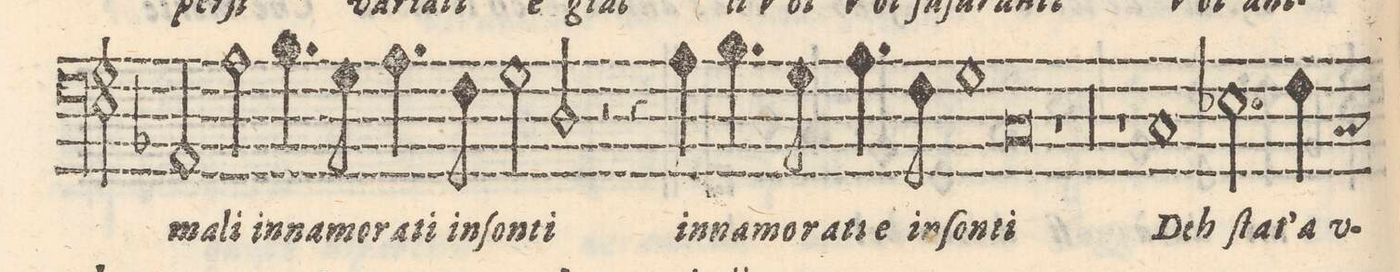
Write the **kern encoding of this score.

**kern	**text
*I"BASSO	*
*clefF4	*
*k[b-]	*
*met(C)	*
*M4/4	*
2AA/	-ma-
2A\	-li
=36-	=36-
4.B-\	in-
8G\	-na-
4.A\	-mo-
8F\	-ra-
=37-	=37-
2G\	-ti in
2D/	ſonti
=38-	=38-
2r	.
4r	.
4A\	in-
=39-	=39-
4.B-\	-na-
8G\	-mo-
4.A\	-ra-
8F\	-ti
=40-	=40-
1G	e in
=41-	=41-
0C	ſonti
=42-	=42-
=43-	=43-
1r	.
=44-	=44-
00r	.
=45-	=45-
=46-	=46-
=47-	=47-
=48-	=48-
1r	.
=49-	=49-
1C	Deh
=50-	=50-
2.E-X\	ſta
4F\	t'a
=51-	=51-
*-	*-
